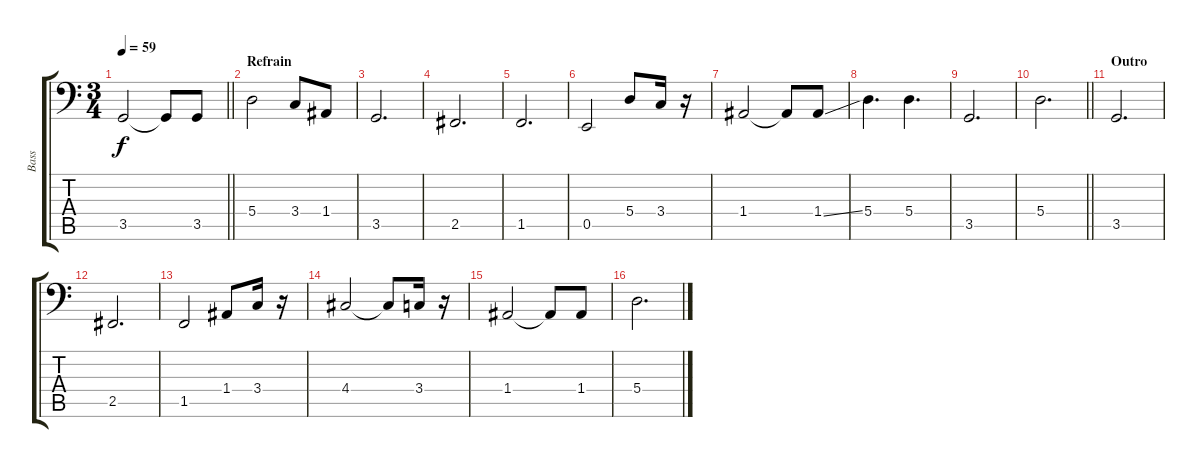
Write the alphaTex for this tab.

\track ("Bass" "Bass") {instrument electricbassfinger}
\staff {score tabs}
\tuning (C3 G2 D2 A1 E1 B0) {hide}
\ts (3 4)
\tempo 59
\clef f4
\barLineRight lightlight
\ks c
3.5.2{dy f} 3.5{t}.8 3.5.8 |
\section ("" "Refrain")
5.4.2 3.4.8 1.4.8 |
3.5.2{d} |
2.5.2{d} |
1.5.2{d} |
0.5.2 5.4.8 3.4.16 r.16 |
1.4.2 1.4{t}.8 1.4{ss}.8 |
5.4.4{d} 5.4.4{d} |
3.5.2{d} |
\barLineRight lightlight
5.4.2{d} |
\section ("" "Outro")
3.5.2{d} |
2.5.2{d} |
1.5.2 1.4.8 3.4.16 r.16 |
4.4.2 4.4{t}.8 3.4.16 r.16 |
1.4.2 1.4{t}.8 1.4.8 |
5.4.2{d}
